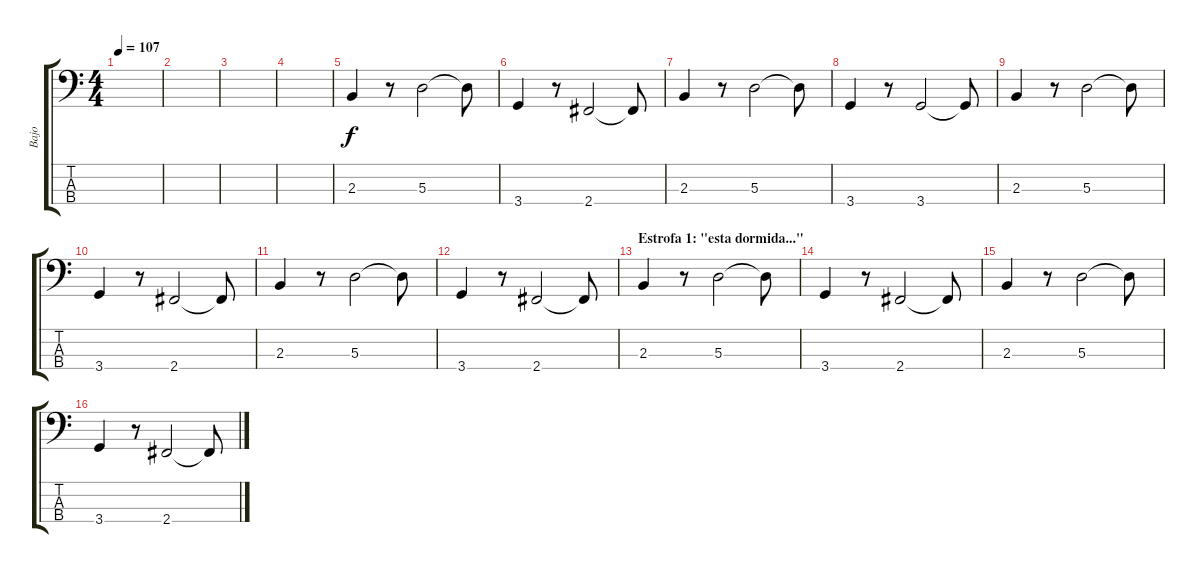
\track ("Bajo" "Bajo") {instrument electricbassfinger}
\staff {score tabs}
\tuning (G2 D2 A1 E1) {hide}
\ts (4 4)
\tempo 107
\clef f4
\ks c
|
|
|
|
2.3.4 r.8 5.3.2 5.3{t}.8 |
3.4.4 r.8 2.4.2 2.4{t}.8 |
2.3.4 r.8 5.3.2 5.3{t}.8 |
3.4.4 r.8 3.4.2 3.4{t}.8 |
2.3.4 r.8 5.3.2 5.3{t}.8 |
3.4.4 r.8 2.4.2 2.4{t}.8 |
2.3.4 r.8 5.3.2 5.3{t}.8 |
3.4.4 r.8 2.4.2 2.4{t}.8 |
\section ("" "Estrofa 1: \"esta dormida...\"")
2.3.4 r.8 5.3.2 5.3{t}.8 |
3.4.4 r.8 2.4.2 2.4{t}.8 |
2.3.4 r.8 5.3.2 5.3{t}.8 |
3.4.4 r.8 2.4.2 2.4{t}.8
